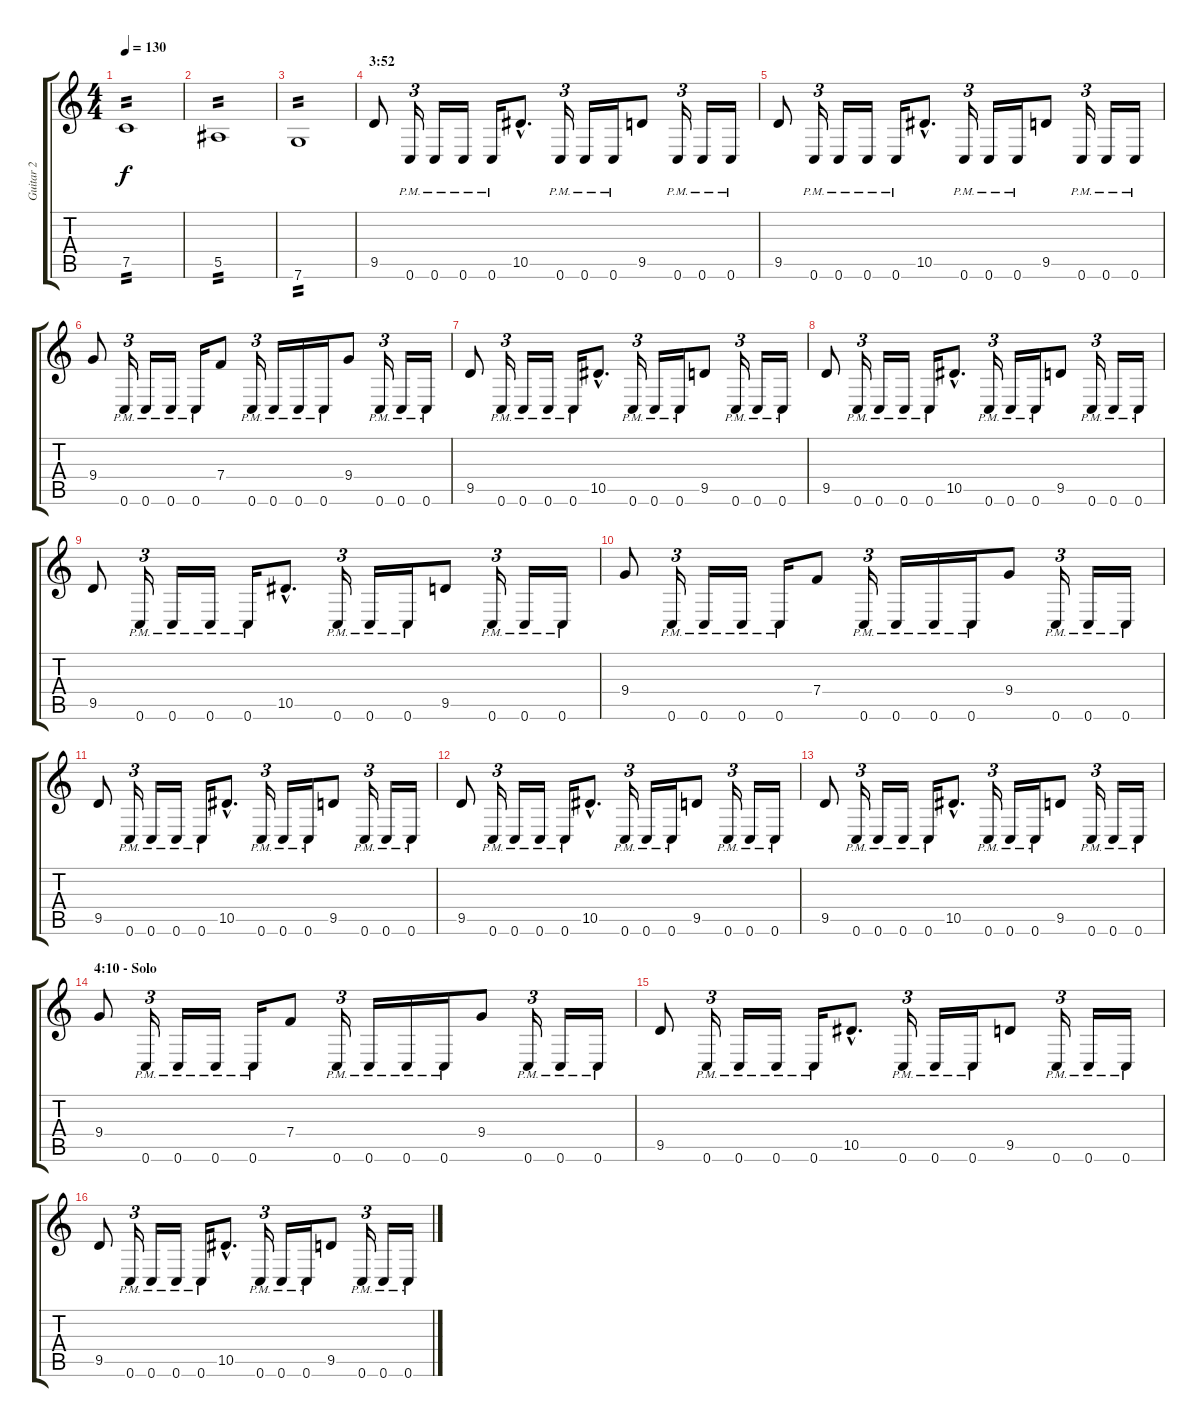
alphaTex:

\track ("Guitar 2" "Guitar 2") {instrument distortionguitar}
\staff {score tabs}
\tuning (C4 G3 Eb3 Bb2 F2 C2) {hide}
\ts (4 4)
\tempo 130
\clef g2
\ks c
7.5.1{tp 2 dy f} |
5.5.1{tp 2} |
7.6.1{tp 2} |
\section ("" "3:52")
9.5.8{instrument distortionguitar} 0.6{pm}.16{tu (3 2)} 0.6{pm}.16 0.6{pm}.16 0.6{pm}.16 10.5{hac}.8{d} 0.6{pm}.16{tu (3 2)} 0.6{pm}.16 0.6{pm}.16 9.5.8 0.6{pm}.16{tu (3 2)} 0.6{pm}.16 0.6{pm}.16 |
9.5.8 0.6{pm}.16{tu (3 2)} 0.6{pm}.16 0.6{pm}.16 0.6{pm}.16 10.5{hac}.8{d} 0.6{pm}.16{tu (3 2)} 0.6{pm}.16 0.6{pm}.16 9.5.8 0.6{pm}.16{tu (3 2)} 0.6{pm}.16 0.6{pm}.16 |
9.4.8 0.6{pm}.16{tu (3 2)} 0.6{pm}.16 0.6{pm}.16 0.6{pm}.16 7.4.8 0.6{pm}.16{tu (3 2)} 0.6{pm}.16 0.6{pm}.16 0.6{pm}.16 9.4.8 0.6{pm}.16{tu (3 2)} 0.6{pm}.16 0.6{pm}.16 |
9.5.8 0.6{pm}.16{tu (3 2)} 0.6{pm}.16 0.6{pm}.16 0.6{pm}.16 10.5{hac}.8{d} 0.6{pm}.16{tu (3 2)} 0.6{pm}.16 0.6{pm}.16 9.5.8 0.6{pm}.16{tu (3 2)} 0.6{pm}.16 0.6{pm}.16 |
9.5.8 0.6{pm}.16{tu (3 2)} 0.6{pm}.16 0.6{pm}.16 0.6{pm}.16 10.5{hac}.8{d} 0.6{pm}.16{tu (3 2)} 0.6{pm}.16 0.6{pm}.16 9.5.8 0.6{pm}.16{tu (3 2)} 0.6{pm}.16 0.6{pm}.16 |
9.5.8 0.6{pm}.16{tu (3 2)} 0.6{pm}.16 0.6{pm}.16 0.6{pm}.16 10.5{hac}.8{d} 0.6{pm}.16{tu (3 2)} 0.6{pm}.16 0.6{pm}.16 9.5.8 0.6{pm}.16{tu (3 2)} 0.6{pm}.16 0.6{pm}.16 |
9.4.8 0.6{pm}.16{tu (3 2)} 0.6{pm}.16 0.6{pm}.16 0.6{pm}.16 7.4.8 0.6{pm}.16{tu (3 2)} 0.6{pm}.16 0.6{pm}.16 0.6{pm}.16 9.4.8 0.6{pm}.16{tu (3 2)} 0.6{pm}.16 0.6{pm}.16 |
9.5.8 0.6{pm}.16{tu (3 2)} 0.6{pm}.16 0.6{pm}.16 0.6{pm}.16 10.5{hac}.8{d} 0.6{pm}.16{tu (3 2)} 0.6{pm}.16 0.6{pm}.16 9.5.8 0.6{pm}.16{tu (3 2)} 0.6{pm}.16 0.6{pm}.16 |
9.5.8{instrument distortionguitar} 0.6{pm}.16{tu (3 2)} 0.6{pm}.16 0.6{pm}.16 0.6{pm}.16 10.5{hac}.8{d} 0.6{pm}.16{tu (3 2)} 0.6{pm}.16 0.6{pm}.16 9.5.8 0.6{pm}.16{tu (3 2)} 0.6{pm}.16 0.6{pm}.16 |
9.5.8 0.6{pm}.16{tu (3 2)} 0.6{pm}.16 0.6{pm}.16 0.6{pm}.16 10.5{hac}.8{d} 0.6{pm}.16{tu (3 2)} 0.6{pm}.16 0.6{pm}.16 9.5.8 0.6{pm}.16{tu (3 2)} 0.6{pm}.16 0.6{pm}.16 |
\section ("" "4:10 - Solo")
9.4.8 0.6{pm}.16{tu (3 2)} 0.6{pm}.16 0.6{pm}.16 0.6{pm}.16 7.4.8 0.6{pm}.16{tu (3 2)} 0.6{pm}.16 0.6{pm}.16 0.6{pm}.16 9.4.8 0.6{pm}.16{tu (3 2)} 0.6{pm}.16 0.6{pm}.16 |
9.5.8 0.6{pm}.16{tu (3 2)} 0.6{pm}.16 0.6{pm}.16 0.6{pm}.16 10.5{hac}.8{d} 0.6{pm}.16{tu (3 2)} 0.6{pm}.16 0.6{pm}.16 9.5.8 0.6{pm}.16{tu (3 2)} 0.6{pm}.16 0.6{pm}.16 |
9.5.8 0.6{pm}.16{tu (3 2)} 0.6{pm}.16 0.6{pm}.16 0.6{pm}.16 10.5{hac}.8{d} 0.6{pm}.16{tu (3 2)} 0.6{pm}.16 0.6{pm}.16 9.5.8 0.6{pm}.16{tu (3 2)} 0.6{pm}.16 0.6{pm}.16
